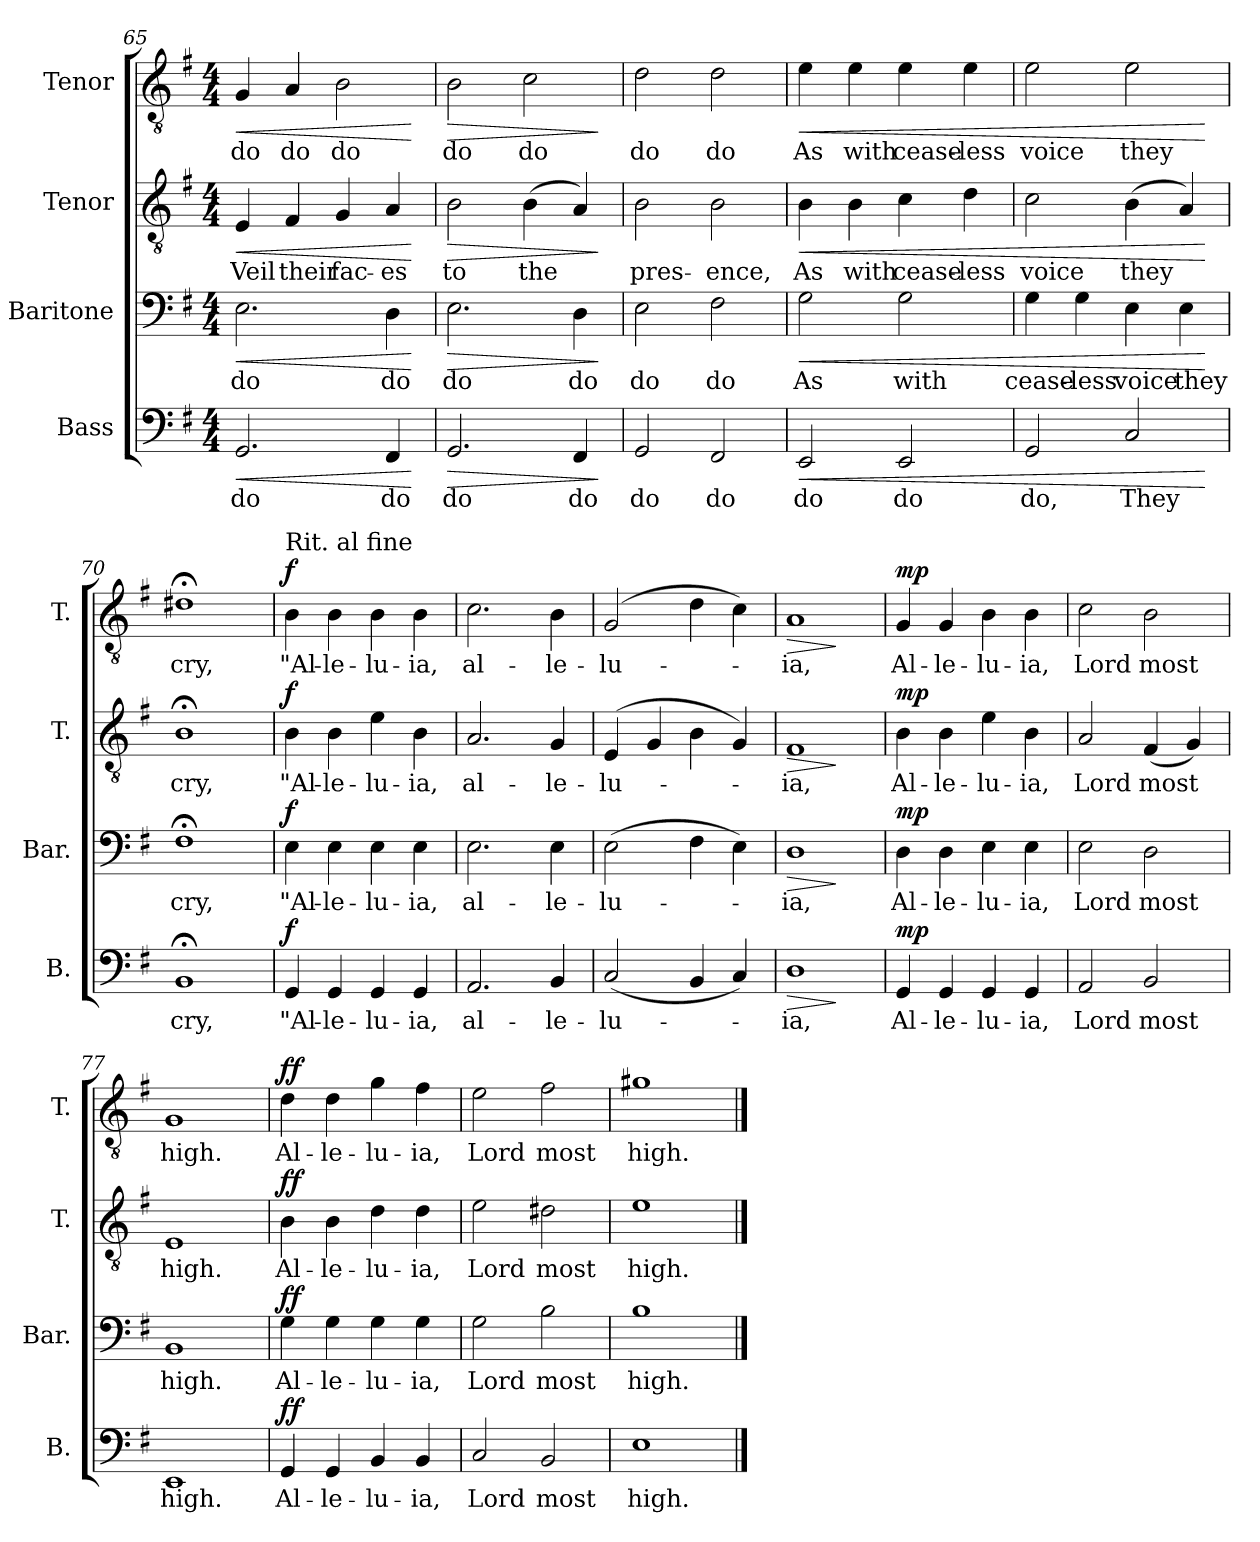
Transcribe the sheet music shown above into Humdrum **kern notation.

**kern	**text	**dynam	**kern	**text	**dynam	**kern	**text	**dynam	**kern	**text	**dynam
*part4	*part4	*part4	*part3	*part3	*part3	*part2	*part2	*part2	*part1	*part1	*part1
*staff4	*staff4	*staff4	*staff3	*staff3	*staff3	*staff2	*staff2	*staff2	*staff1	*staff1	*staff1
*I"Bass	*	*	*I"Baritone	*	*	*I"Tenor	*	*	*I"Tenor	*	*
*I'B.	*	*	*I'Bar.	*	*	*I'T.	*	*	*I'T.	*	*
*clefF4	*	*	*clefF4	*	*	*clefGv2	*	*	*clefGv2	*	*
*k[f#]	*	*	*k[f#]	*	*	*k[f#]	*	*	*k[f#]	*	*
*M4/4	*	*	*M4/4	*	*	*M4/4	*	*	*M4/4	*	*
=65	=65	=65	=65	=65	=65	=65	=65	=65	=65	=65	=65
!	!LO:LY:b	!LO:HP:b	!	!LO:LY:b	!LO:HP:b	!	!LO:LY:b	!LO:HP:b	!	!LO:LY:b	!LO:HP:b
2.GG/	do	<	2.E\	do	<	4E/	Veil	<	4G/	do	<
!	!	!	!	!	!	!	!LO:LY:b	!	!	!LO:LY:b	!
.	.	.	.	.	.	4F#/	their	.	4A/	do	.
!	!	!	!	!	!	!	!LO:LY:b	!	!	!LO:LY:b	!
.	.	.	.	.	.	4G/	fac-	.	2B\	do	.
!	!LO:LY:b	!	!	!LO:LY:b	!	!	!LO:LY:b	!	!	!	!
4FF#/	do	.	4D\	do	.	4A/	-es	.	.	.	.
.	.	[	.	.	[	.	.	[	.	.	[
=66	=66	=66	=66	=66	=66	=66	=66	=66	=66	=66	=66
!	!LO:LY:b	!LO:HP:b	!	!LO:LY:b	!LO:HP:b	!	!LO:LY:b	!LO:HP:b	!	!LO:LY:b	!LO:HP:b
2.GG/	do	>	2.E\	do	>	2B\	to	>	2B\	do	>
!	!	!	!	!	!	!	!LO:LY:b	!	!	!LO:LY:b	!
.	.	.	.	.	.	(>4B\	the	.	2c\	do	.
!	!LO:LY:b	!	!	!LO:LY:b	!	!	!	!	!	!	!
4FF#/	do	.	4D\	do	.	4A/)	.	.	.	.	.
.	.	]	.	.	]	.	.	]	.	.	]
=67	=67	=67	=67	=67	=67	=67	=67	=67	=67	=67	=67
!	!LO:LY:b	!	!	!LO:LY:b	!	!	!LO:LY:b	!	!	!LO:LY:b	!
2GG/	do	.	2E\	do	.	2B\	pres-	.	2d\	do	.
!	!LO:LY:b	!	!	!LO:LY:b	!	!	!LO:LY:b	!	!	!LO:LY:b	!
2FF#/	do	.	2F#\	do	.	2B\	-ence,	.	2d\	do	.
!!LO:LB:g=z
=68	=68	=68	=68	=68	=68	=68	=68	=68	=68	=68	=68
!	!LO:LY:b	!LO:HP:b	!	!LO:LY:b	!LO:HP:b	!	!LO:LY:b	!LO:HP:b	!	!LO:LY:b	!LO:HP:b
2EE/	do	<	2G\	As	<	4B\	As	<	4e\	As	<
!	!	!	!	!	!	!	!LO:LY:b	!	!	!LO:LY:b	!
.	.	.	.	.	.	4B\	with	.	4e\	with	.
!	!LO:LY:b	!	!	!LO:LY:b	!	!	!LO:LY:b	!	!	!LO:LY:b	!
2EE/	do	.	2G\	with	.	4c\	cease-	.	4e\	cease-	.
!	!	!	!	!	!	!	!LO:LY:b	!	!	!LO:LY:b	!
.	.	.	.	.	.	4d\	-less	.	4e\	-less	.
=69	=69	=69	=69	=69	=69	=69	=69	=69	=69	=69	=69
!	!LO:LY:b	!	!	!LO:LY:b	!	!	!LO:LY:b	!	!	!LO:LY:b	!
2GG/	do,	.	4G\	cease-	.	2c\	voice	.	2e\	voice	.
!	!	!	!	!LO:LY:b	!	!	!	!	!	!	!
.	.	.	4G\	-less	.	.	.	.	.	.	.
!	!LO:LY:b	!	!	!LO:LY:b	!	!	!LO:LY:b	!	!	!LO:LY:b	!
2C/	They	.	4E\	voice	.	(>4B\	they	.	2e\	they	.
!	!	!	!	!LO:LY:b	!	!	!	!	!	!	!
.	.	.	4E\	they	.	4A/)	.	.	.	.	.
.	.	[	.	.	[	.	.	[	.	.	[
=70	=70	=70	=70	=70	=70	=70	=70	=70	=70	=70	=70
!	!LO:LY:b	!	!	!LO:LY:b	!	!	!LO:LY:b	!	!	!LO:LY:b	!
1BB;<	cry,	.	1F#;<	cry,	.	1B;<	cry,	.	1d#X;<	cry,	.
=71	=71	=71	=71	=71	=71	=71	=71	=71	=71	=71	=71
!	!	!	!	!	!	!	!	!	!LO:TX:a:t=Rit. al fine	!	!
!	!LO:LY:b	!LO:DY:a	!	!LO:LY:b	!LO:DY:a	!	!LO:LY:b	!LO:DY:a	!	!LO:LY:b	!LO:DY:a
4GG/	"Al-	f	4E\	"Al-	f	4B\	"Al-	f	4B\	"Al-	f
!	!LO:LY:b	!	!	!LO:LY:b	!	!	!LO:LY:b	!	!	!LO:LY:b	!
4GG/	-le-	.	4E\	-le-	.	4B\	-le-	.	4B\	-le-	.
!	!LO:LY:b	!	!	!LO:LY:b	!	!	!LO:LY:b	!	!	!LO:LY:b	!
4GG/	-lu-	.	4E\	-lu-	.	4e\	-lu-	.	4B\	-lu-	.
!	!LO:LY:b	!	!	!LO:LY:b	!	!	!LO:LY:b	!	!	!LO:LY:b	!
4GG/	-ia,	.	4E\	-ia,	.	4B\	-ia,	.	4B\	-ia,	.
=72	=72	=72	=72	=72	=72	=72	=72	=72	=72	=72	=72
!	!LO:LY:b	!	!	!LO:LY:b	!	!	!LO:LY:b	!	!	!LO:LY:b	!
2.AA/	al-	.	2.E\	al-	.	2.A/	al-	.	2.c\	al-	.
!	!LO:LY:b	!	!	!LO:LY:b	!	!	!LO:LY:b	!	!	!LO:LY:b	!
4BB/	-le-	.	4E\	-le-	.	4G/	-le-	.	4B\	-le-	.
=73	=73	=73	=73	=73	=73	=73	=73	=73	=73	=73	=73
!	!LO:LY:b	!	!	!LO:LY:b	!	!	!LO:LY:b	!	!	!LO:LY:b	!
(<2C/	-lu-	.	(>2E\	-lu-	.	(>4E/	-lu-	.	(>2G/	-lu-	.
.	.	.	.	.	.	4G/	.	.	.	.	.
4BB/	.	.	4F#\	.	.	4B\	.	.	4d\	.	.
4C/)	.	.	4E\)	.	.	4G/)	.	.	4c\)	.	.
!!LO:LB:g=z
=74	=74	=74	=74	=74	=74	=74	=74	=74	=74	=74	=74
!	!LO:LY:b	!LO:HP:b	!	!LO:LY:b	!LO:HP:b	!	!LO:LY:b	!LO:HP:b	!	!LO:LY:b	!LO:HP:b
1DZ	-ia,	>	1DZ	-ia,	>	1F#Z	-ia,	>	1AZ	-ia,	>
.	.	]	.	.	]	.	.	]	.	.	]
=75	=75	=75	=75	=75	=75	=75	=75	=75	=75	=75	=75
!	!LO:LY:b	!LO:DY:a	!	!LO:LY:b	!LO:DY:a	!	!LO:LY:b	!LO:DY:a	!	!LO:LY:b	!LO:DY:a
4GG/	Al-	mp	4D\	Al-	mp	4B\	Al-	mp	4G/	Al-	mp
!	!LO:LY:b	!	!	!LO:LY:b	!	!	!LO:LY:b	!	!	!LO:LY:b	!
4GG/	-le-	.	4D\	-le-	.	4B\	-le-	.	4G/	-le-	.
!	!LO:LY:b	!	!	!LO:LY:b	!	!	!LO:LY:b	!	!	!LO:LY:b	!
4GG/	-lu-	.	4E\	-lu-	.	4e\	-lu-	.	4B\	-lu-	.
!	!LO:LY:b	!	!	!LO:LY:b	!	!	!LO:LY:b	!	!	!LO:LY:b	!
4GG/	-ia,	.	4E\	-ia,	.	4B\	-ia,	.	4B\	-ia,	.
=76	=76	=76	=76	=76	=76	=76	=76	=76	=76	=76	=76
!	!LO:LY:b	!	!	!LO:LY:b	!	!	!LO:LY:b	!	!	!LO:LY:b	!
2AA/	Lord	.	2E\	Lord	.	2A/	Lord	.	2c\	Lord	.
!	!LO:LY:b	!	!	!LO:LY:b	!	!	!LO:LY:b	!	!	!LO:LY:b	!
2BB/	most	.	2D\	most	.	(<4F#/	most	.	2B\	most	.
.	.	.	.	.	.	4G/)	.	.	.	.	.
=77	=77	=77	=77	=77	=77	=77	=77	=77	=77	=77	=77
!	!LO:LY:b	!	!	!LO:LY:b	!	!	!LO:LY:b	!	!	!LO:LY:b	!
1EEZ	high.	.	1BBZ	high.	.	1EZ	high.	.	1GZ	high.	.
=78	=78	=78	=78	=78	=78	=78	=78	=78	=78	=78	=78
!	!LO:LY:b	!LO:DY:a	!	!LO:LY:b	!LO:DY:a	!	!LO:LY:b	!LO:DY:a	!	!LO:LY:b	!LO:DY:a
4GG/	Al-	ff	4G\	Al-	ff	4B\	Al-	ff	4d\	Al-	ff
!	!LO:LY:b	!	!	!LO:LY:b	!	!	!LO:LY:b	!	!	!LO:LY:b	!
4GG/	-le-	.	4G\	-le-	.	4B\	-le-	.	4d\	-le-	.
!	!LO:LY:b	!	!	!LO:LY:b	!	!	!LO:LY:b	!	!	!LO:LY:b	!
4BB/	-lu-	.	4G\	-lu-	.	4d\	-lu-	.	4g\	-lu-	.
!	!LO:LY:b	!	!	!LO:LY:b	!	!	!LO:LY:b	!	!	!LO:LY:b	!
4BB/	-ia,	.	4G\	-ia,	.	4d\	-ia,	.	4f#\	-ia,	.
=79	=79	=79	=79	=79	=79	=79	=79	=79	=79	=79	=79
!	!LO:LY:b	!	!	!LO:LY:b	!	!	!LO:LY:b	!	!	!LO:LY:b	!
2C/	Lord	.	2G\	Lord	.	2e\	Lord	.	2e\	Lord	.
!	!LO:LY:b	!	!	!LO:LY:b	!	!	!LO:LY:b	!	!	!LO:LY:b	!
2BB/	most	.	2B\	most	.	2d#X\	most	.	2f#\	most	.
=80	=80	=80	=80	=80	=80	=80	=80	=80	=80	=80	=80
!	!LO:LY:b	!	!	!LO:LY:b	!	!	!LO:LY:b	!	!	!LO:LY:b	!
1E	high.	.	1B	high.	.	1e	high.	.	1g#X	high.	.
==	==	==	==	==	==	==	==	==	==	==	==
*-	*-	*-	*-	*-	*-	*-	*-	*-	*-	*-	*-
